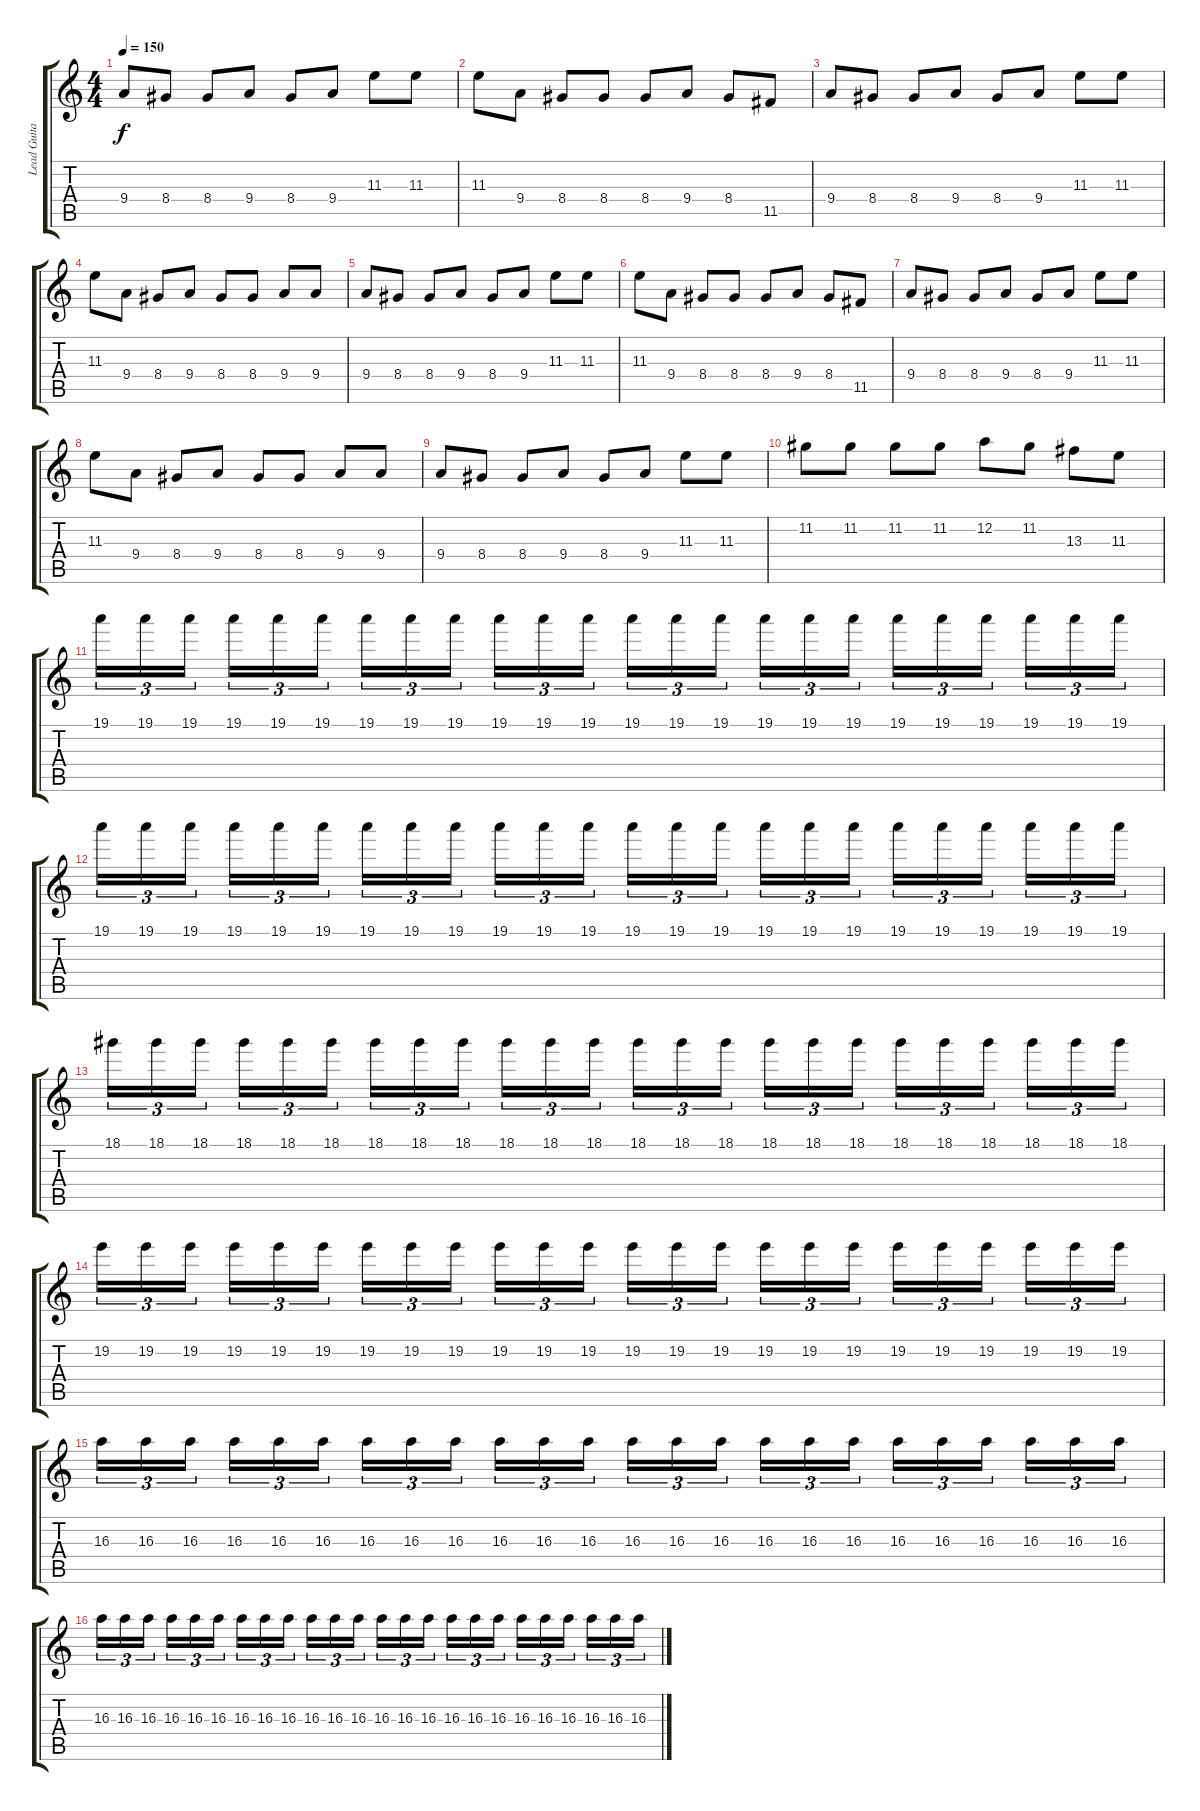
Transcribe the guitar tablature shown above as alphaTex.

\track ("Lead Guitar (Drop C)" "Lead Guita") {instrument distortionguitar}
\staff {score tabs}
\tuning (D4 A3 F3 C3 G2 C2) {hide}
\ts (4 4)
\tempo 150
\clef g2
\ks c
9.4.8{dy f} 8.4.8 8.4.8 9.4.8 8.4.8 9.4.8 11.3.8 11.3.8 |
11.3.8 9.4.8 8.4.8 8.4.8 8.4.8 9.4.8 8.4.8 11.5.8 |
9.4.8 8.4.8 8.4.8 9.4.8 8.4.8 9.4.8 11.3.8 11.3.8 |
11.3.8 9.4.8 8.4.8 9.4.8 8.4.8 8.4.8 9.4.8 9.4.8 |
9.4.8 8.4.8 8.4.8 9.4.8 8.4.8 9.4.8 11.3.8 11.3.8 |
11.3.8 9.4.8 8.4.8 8.4.8 8.4.8 9.4.8 8.4.8 11.5.8 |
9.4.8 8.4.8 8.4.8 9.4.8 8.4.8 9.4.8 11.3.8 11.3.8 |
11.3.8 9.4.8 8.4.8 9.4.8 8.4.8 8.4.8 9.4.8 9.4.8 |
9.4.8 8.4.8 8.4.8 9.4.8 8.4.8 9.4.8 11.3.8 11.3.8 |
11.2.8 11.2.8 11.2.8 11.2.8 12.2.8 11.2.8 13.3.8 11.3.8 |
19.1.16{tu (3 2)} 19.1.16{tu (3 2)} 19.1.16{tu (3 2) beam splitsecondary} 19.1.16{tu (3 2)} 19.1.16{tu (3 2)} 19.1.16{tu (3 2)} 19.1.16{tu (3 2)} 19.1.16{tu (3 2)} 19.1.16{tu (3 2) beam splitsecondary} 19.1.16{tu (3 2)} 19.1.16{tu (3 2)} 19.1.16{tu (3 2)} 19.1.16{tu (3 2)} 19.1.16{tu (3 2)} 19.1.16{tu (3 2) beam splitsecondary} 19.1.16{tu (3 2)} 19.1.16{tu (3 2)} 19.1.16{tu (3 2)} 19.1.16{tu (3 2)} 19.1.16{tu (3 2)} 19.1.16{tu (3 2) beam splitsecondary} 19.1.16{tu (3 2)} 19.1.16{tu (3 2)} 19.1.16{tu (3 2)} |
19.1.16{tu (3 2)} 19.1.16{tu (3 2)} 19.1.16{tu (3 2) beam splitsecondary} 19.1.16{tu (3 2)} 19.1.16{tu (3 2)} 19.1.16{tu (3 2)} 19.1.16{tu (3 2)} 19.1.16{tu (3 2)} 19.1.16{tu (3 2) beam splitsecondary} 19.1.16{tu (3 2)} 19.1.16{tu (3 2)} 19.1.16{tu (3 2)} 19.1.16{tu (3 2)} 19.1.16{tu (3 2)} 19.1.16{tu (3 2) beam splitsecondary} 19.1.16{tu (3 2)} 19.1.16{tu (3 2)} 19.1.16{tu (3 2)} 19.1.16{tu (3 2)} 19.1.16{tu (3 2)} 19.1.16{tu (3 2) beam splitsecondary} 19.1.16{tu (3 2)} 19.1.16{tu (3 2)} 19.1.16{tu (3 2)} |
18.1.16{tu (3 2)} 18.1.16{tu (3 2)} 18.1.16{tu (3 2) beam splitsecondary} 18.1.16{tu (3 2)} 18.1.16{tu (3 2)} 18.1.16{tu (3 2)} 18.1.16{tu (3 2)} 18.1.16{tu (3 2)} 18.1.16{tu (3 2) beam splitsecondary} 18.1.16{tu (3 2)} 18.1.16{tu (3 2)} 18.1.16{tu (3 2)} 18.1.16{tu (3 2)} 18.1.16{tu (3 2)} 18.1.16{tu (3 2) beam splitsecondary} 18.1.16{tu (3 2)} 18.1.16{tu (3 2)} 18.1.16{tu (3 2)} 18.1.16{tu (3 2)} 18.1.16{tu (3 2)} 18.1.16{tu (3 2) beam splitsecondary} 18.1.16{tu (3 2)} 18.1.16{tu (3 2)} 18.1.16{tu (3 2)} |
19.2.16{tu (3 2)} 19.2.16{tu (3 2)} 19.2.16{tu (3 2) beam splitsecondary} 19.2.16{tu (3 2)} 19.2.16{tu (3 2)} 19.2.16{tu (3 2)} 19.2.16{tu (3 2)} 19.2.16{tu (3 2)} 19.2.16{tu (3 2) beam splitsecondary} 19.2.16{tu (3 2)} 19.2.16{tu (3 2)} 19.2.16{tu (3 2)} 19.2.16{tu (3 2)} 19.2.16{tu (3 2)} 19.2.16{tu (3 2) beam splitsecondary} 19.2.16{tu (3 2)} 19.2.16{tu (3 2)} 19.2.16{tu (3 2)} 19.2.16{tu (3 2)} 19.2.16{tu (3 2)} 19.2.16{tu (3 2) beam splitsecondary} 19.2.16{tu (3 2)} 19.2.16{tu (3 2)} 19.2.16{tu (3 2)} |
16.3.16{tu (3 2)} 16.3.16{tu (3 2)} 16.3.16{tu (3 2) beam splitsecondary} 16.3.16{tu (3 2)} 16.3.16{tu (3 2)} 16.3.16{tu (3 2)} 16.3.16{tu (3 2)} 16.3.16{tu (3 2)} 16.3.16{tu (3 2) beam splitsecondary} 16.3.16{tu (3 2)} 16.3.16{tu (3 2)} 16.3.16{tu (3 2)} 16.3.16{tu (3 2)} 16.3.16{tu (3 2)} 16.3.16{tu (3 2) beam splitsecondary} 16.3.16{tu (3 2)} 16.3.16{tu (3 2)} 16.3.16{tu (3 2)} 16.3.16{tu (3 2)} 16.3.16{tu (3 2)} 16.3.16{tu (3 2) beam splitsecondary} 16.3.16{tu (3 2)} 16.3.16{tu (3 2)} 16.3.16{tu (3 2)} |
16.3.16{tu (3 2)} 16.3.16{tu (3 2)} 16.3.16{tu (3 2) beam splitsecondary} 16.3.16{tu (3 2)} 16.3.16{tu (3 2)} 16.3.16{tu (3 2)} 16.3.16{tu (3 2)} 16.3.16{tu (3 2)} 16.3.16{tu (3 2) beam splitsecondary} 16.3.16{tu (3 2)} 16.3.16{tu (3 2)} 16.3.16{tu (3 2)} 16.3.16{tu (3 2)} 16.3.16{tu (3 2)} 16.3.16{tu (3 2) beam splitsecondary} 16.3.16{tu (3 2)} 16.3.16{tu (3 2)} 16.3.16{tu (3 2)} 16.3.16{tu (3 2)} 16.3.16{tu (3 2)} 16.3.16{tu (3 2) beam splitsecondary} 16.3.16{tu (3 2)} 16.3.16{tu (3 2)} 16.3.16{tu (3 2)}
